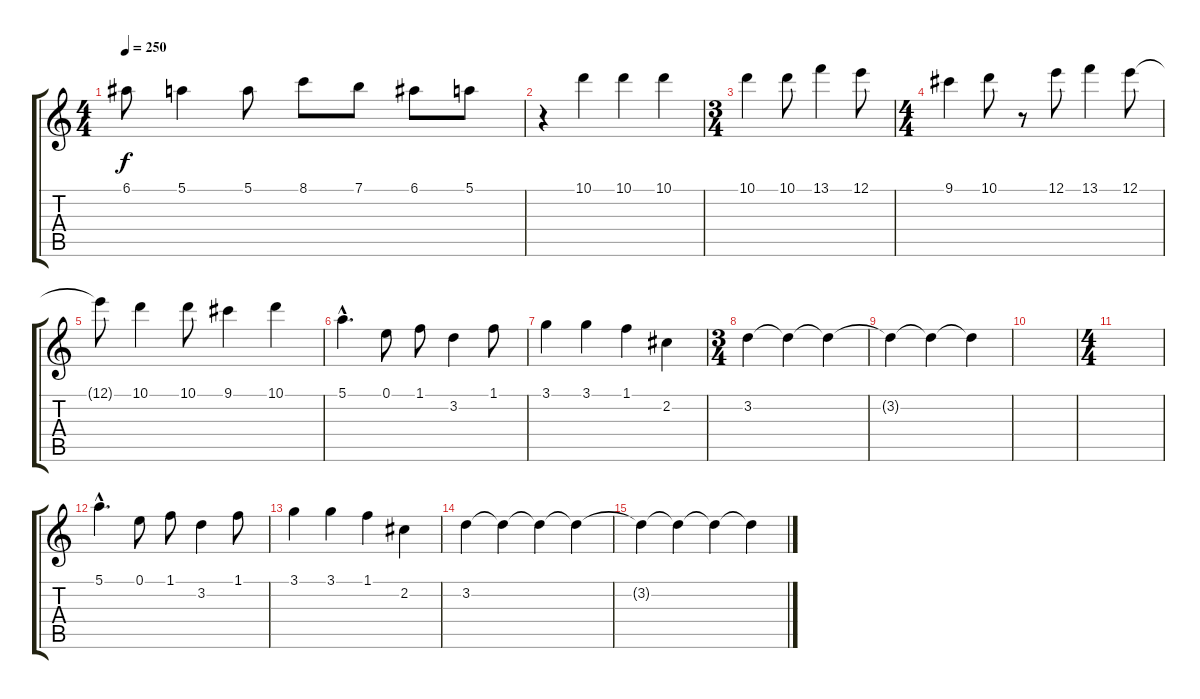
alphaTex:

\track "" {instrument percussiveorgan}
\staff {score tabs}
\tuning (E5 B4 G4 D4 A3 E3) {hide}
\ts (4 4)
\tempo 250
\clef g2
\ks c
6.1{t}.8{dy f} 5.1.4 5.1.8 8.1.8 7.1.8 6.1.8 5.1.8 |
r.4 10.1.4 10.1.4 10.1.4 |
\ts (3 4)
10.1.4 10.1.8 13.1.4 12.1.8 |
\ts (4 4)
9.1.4 10.1.8 r.8 12.1.8 13.1.4 12.1.8 |
12.1{t}.8 10.1.4 10.1.8 9.1.4 10.1.4 |
5.1{hac}.4{d} 0.1.8 1.1.8 3.2.4 1.1.8 |
3.1.4 3.1.4 1.1.4 2.2.4 |
\ts (3 4)
3.2.4 3.2{t}.4 3.2{t}.4 |
3.2{t}.4 3.2{t}.4 3.2{t}.4 |
|
\ts (4 4)
|
5.1{hac}.4{d} 0.1.8 1.1.8 3.2.4 1.1.8 |
3.1.4 3.1.4 1.1.4 2.2.4 |
3.2.4 3.2{t}.4 3.2{t}.4 3.2{t}.4 |
3.2{t}.4 3.2{t}.4 3.2{t}.4 3.2{t}.4
